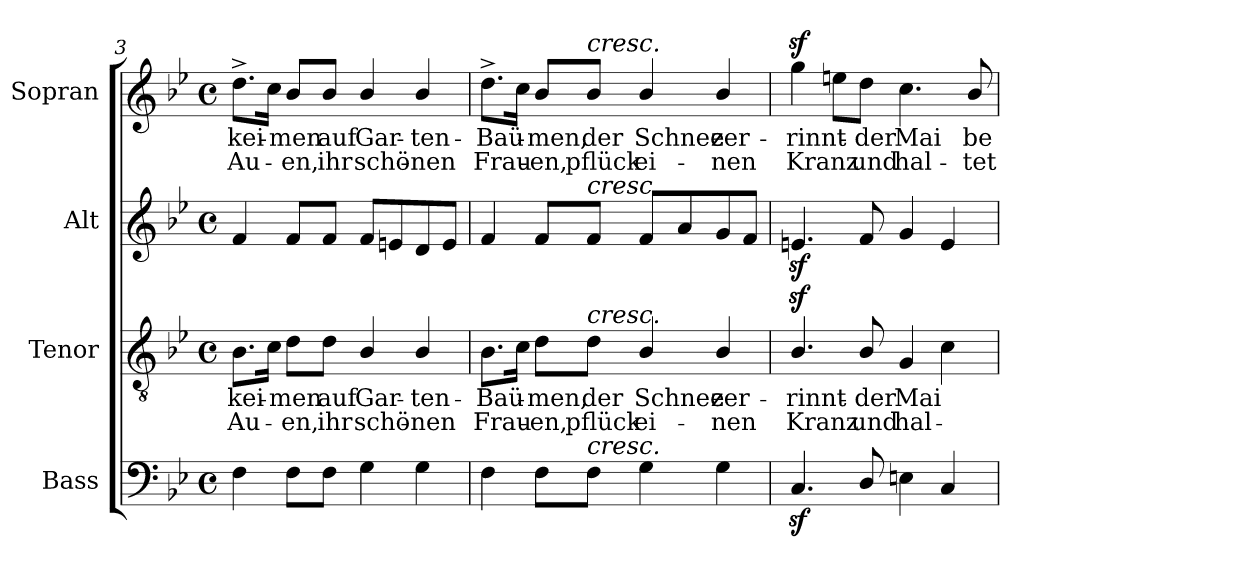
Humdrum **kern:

**kern	**kern	**text	**text	**kern	**kern	**text	**text
*part4	*part3	*part3	*part3	*part2	*part1	*part1	*part1
*staff4	*staff3	*staff3	*staff3	*staff2	*staff1	*staff1	*staff1
*I"Bass	*I"Tenor	*	*	*I"Alt	*I"Sopran	*	*
*I'B.	*I'T.	*	*	*I'A.	*I'S.	*	*
*clefF4	*clefGv2	*	*	*clefG2	*clefG2	*	*
*	*ITrd7c12	*	*	*	*	*	*
*k[b-e-]	*k[b-e-]	*	*	*k[b-e-]	*k[b-e-]	*	*
*B-:	*B-:	*	*	*B-:	*B-:	*	*
*M4/4	*M4/4	*	*	*M4/4	*M4/4	*	*
*met(c)	*met(c)	*	*	*met(c)	*met(c)	*	*
=3	=3	=3	=3	=3	=3	=3	=3
!	!	!LO:LY:b:color=#000000	!LO:LY:b:color=#000000	!	!	!	!
!	!	!	!	!	!	!LO:LY:b:color=#000000	!LO:LY:b:color=#000000
4Fi\	8.BB-i\L	kei-	Au-	4fi/	8.dd^i\L	kei-	Au-
.	16Ci\Jk	.	.	.	16cci\Jk	.	.
!	!	!LO:LY:b:color=#000000	!LO:LY:b:color=#000000	!	!	!	!
!	!	!	!	!	!	!LO:LY:b:color=#000000	!LO:LY:b:color=#000000
8Fi\L	8Di\L	-men	-en,	8fi/L	8b-i/L	-men	-en,
!	!	!LO:LY:b:color=#000000	!LO:LY:b:color=#000000	!	!	!	!
!	!	!	!	!	!	!LO:LY:b:color=#000000	!LO:LY:b:color=#000000
8Fi\J	8Di\J	auf	ihr	8fi/J	8b-i/J	auf	ihr
!	!	!LO:LY:b:color=#000000	!LO:LY:b:color=#000000	!	!	!	!
!	!	!	!	!	!	!LO:LY:b:color=#000000	!LO:LY:b:color=#000000
4Gi\	4BB-i/	Gar-	schö-	8fi/L	4b-i/	Gar-	schö-
.	.	.	.	8eni/	.	.	.
!	!	!LO:LY:b:color=#000000	!LO:LY:b:color=#000000	!	!	!	!
!	!	!	!	!	!	!LO:LY:b:color=#000000	!LO:LY:b:color=#000000
4Gi\	4BB-i/	-ten-	-nen	8di/	4b-i/	-ten-	-nen
.	.	.	.	8ei/J	.	.	.
=4	=4	=4	=4	=4	=4	=4	=4
!	!	!LO:LY:b:color=#000000	!LO:LY:b:color=#000000	!	!	!	!
!	!	!	!	!	!	!LO:LY:b:color=#000000	!LO:LY:b:color=#000000
4Fi\	8.BB-i\L	-Baü-	Frau-	4fi/	8.dd^i\L	-Baü-	Frau-
.	16Ci\Jk	.	.	.	16cci\Jk	.	.
!	!	!LO:LY:b:color=#000000	!LO:LY:b:color=#000000	!	!	!	!
!	!	!	!	!	!	!LO:LY:b:color=#000000	!LO:LY:b:color=#000000
8Fi\L	8Di\L	-men,	-en,	8fi/L	8b-i/L	-men,	-en,
!	!	!LO:LY:b:color=#000000	!LO:LY:b:color=#000000	!	!	!	!
!	!	!	!	!	!LO:TX:a:i:t=cresc.	!	!
!	!	!	!	!LO:TX:a:i:t=cresc.	!	!	!
!	!LO:TX:a:i:t=cresc.	!	!	!	!	!	!
!LO:TX:a:i:t=cresc.	!	!	!	!	!	!	!
!	!	!	!	!	!	!LO:LY:b:color=#000000	!LO:LY:b:color=#000000
8Fi\J	8Di\J	der	pflück	8fi/J	8b-i/J	der	pflück
!	!	!LO:LY:b:color=#000000	!LO:LY:b:color=#000000	!	!	!	!
!	!	!	!	!	!	!LO:LY:b:color=#000000	!LO:LY:b:color=#000000
4Gi\	4BB-i/	Schnee	ei-	8fi/L	4b-i/	Schnee	ei-
.	.	.	.	8ai/	.	.	.
!	!	!LO:LY:b:color=#000000	!LO:LY:b:color=#000000	!	!	!	!
!	!	!	!	!	!	!LO:LY:b:color=#000000	!LO:LY:b:color=#000000
4Gi\	4BB-i/	zer-	-nen	8gi/	4b-i/	zer-	-nen
.	.	.	.	8fi/J	.	.	.
=5	=5	=5	=5	=5	=5	=5	=5
!	!	!LO:LY:b:color=#000000	!LO:LY:b:color=#000000	!	!	!	!
!	!	!	!	!	!	!LO:LY:b:color=#000000	!LO:LY:b:color=#000000
4.Czi/	4.BB-zi/	-rinnt-	Kranz	4.enzi/	4ggzi\	-rinnt-	Kranz
.	.	.	.	.	8eeni\L	.	.
!	!	!LO:LY:b:color=#000000	!LO:LY:b:color=#000000	!	!	!	!
!	!	!	!	!	!	!LO:LY:b:color=#000000	!LO:LY:b:color=#000000
8Di/	8BB-i/	-der	und	8fi/	8ddi\J	-der	und
!	!	!LO:LY:b:color=#000000	!LO:LY:b:color=#000000	!	!	!	!
!	!	!	!	!	!	!LO:LY:b:color=#000000	!LO:LY:b:color=#000000
4Eni\	4GGi/	Mai	hal-	4gi/	4.cci\	Mai	hal-
4Ci/	4Ci\	.	.	4ei/	.	.	.
!	!	!	!	!	!	!LO:LY:b:color=#000000	!LO:LY:b:color=#000000
.	.	.	.	.	8b-i/	be-	-tet
=	=	=	=	=	=	=	=
*-	*-	*-	*-	*-	*-	*-	*-
